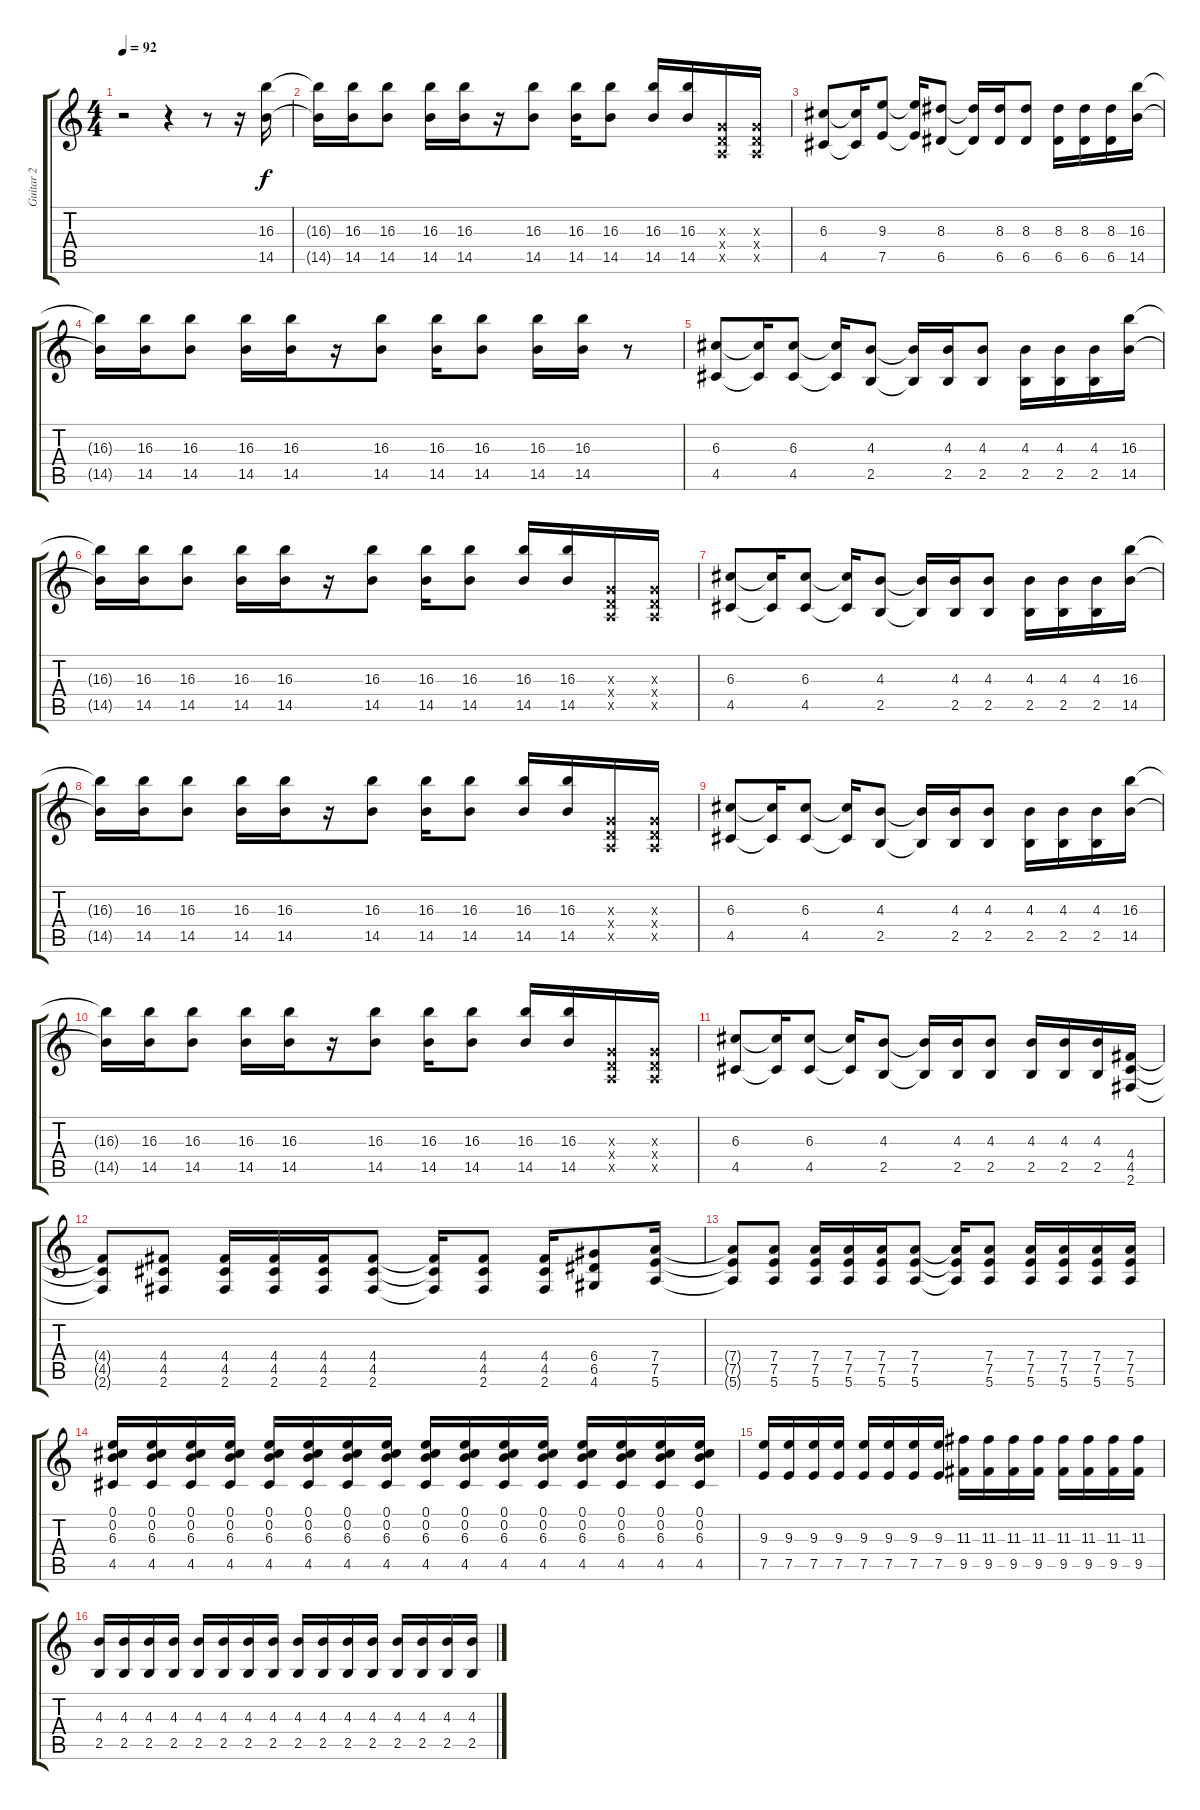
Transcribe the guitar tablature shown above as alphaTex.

\track ("Guitar 2" "Guitar 2") {instrument distortionguitar}
\staff {score tabs}
\tuning (E4 B3 G3 D3 A2 E2) {hide}
\ts (4 4)
\tempo 92
\clef g2
\ks c
r.2{dy f instrument distortionguitar} r.4 r.8 r.16 (16.3 14.5).16 |
(16.3{t} 14.5{t}).16 (16.3 14.5).16 (16.3 14.5).8 (16.3 14.5).16 (16.3 14.5).16 r.16 (16.3 14.5).8 (16.3 14.5).16 (16.3 14.5).8 (16.3 14.5).16 (16.3 14.5).16 (0.3{x} 0.4{x} 0.5{x}).16 (0.3{x} 0.4{x} 0.5{x}).16 |
(6.3 4.5).8 (6.3{t} 4.5{t}).16 (9.3 7.5).8 (9.3{t} 7.5{t}).16 (8.3 6.5).8 (8.3{t} 6.5{t}).16 (8.3 6.5).16 (8.3 6.5).8 (8.3 6.5).16 (8.3 6.5).16 (8.3 6.5).16 (16.3 14.5).16 |
(16.3{t} 14.5{t}).16 (16.3 14.5).16 (16.3 14.5).8 (16.3 14.5).16 (16.3 14.5).16 r.16 (16.3 14.5).8 (16.3 14.5).16 (16.3 14.5).8 (16.3 14.5).16 (16.3 14.5).16 r.8 |
(6.3 4.5).8 (6.3{t} 4.5{t}).16 (6.3 4.5).8 (6.3{t} 4.5{t}).16 (4.3 2.5).8 (4.3{t} 2.5{t}).16 (4.3 2.5).16 (4.3 2.5).8 (4.3 2.5).16 (4.3 2.5).16 (4.3 2.5).16 (16.3 14.5).16 |
(16.3{t} 14.5{t}).16 (16.3 14.5).16 (16.3 14.5).8 (16.3 14.5).16 (16.3 14.5).16 r.16 (16.3 14.5).8 (16.3 14.5).16 (16.3 14.5).8 (16.3 14.5).16 (16.3 14.5).16 (0.3{x} 0.4{x} 0.5{x}).16 (0.3{x} 0.4{x} 0.5{x}).16 |
(6.3 4.5).8 (6.3{t} 4.5{t}).16 (6.3 4.5).8 (6.3{t} 4.5{t}).16 (4.3 2.5).8 (4.3{t} 2.5{t}).16 (4.3 2.5).16 (4.3 2.5).8 (4.3 2.5).16 (4.3 2.5).16 (4.3 2.5).16 (16.3 14.5).16 |
(16.3{t} 14.5{t}).16 (16.3 14.5).16 (16.3 14.5).8 (16.3 14.5).16 (16.3 14.5).16 r.16 (16.3 14.5).8 (16.3 14.5).16 (16.3 14.5).8 (16.3 14.5).16 (16.3 14.5).16 (0.3{x} 0.4{x} 0.5{x}).16 (0.3{x} 0.4{x} 0.5{x}).16 |
(6.3 4.5).8 (6.3{t} 4.5{t}).16 (6.3 4.5).8 (6.3{t} 4.5{t}).16 (4.3 2.5).8 (4.3{t} 2.5{t}).16 (4.3 2.5).16 (4.3 2.5).8 (4.3 2.5).16 (4.3 2.5).16 (4.3 2.5).16 (16.3 14.5).16 |
(16.3{t} 14.5{t}).16 (16.3 14.5).16 (16.3 14.5).8 (16.3 14.5).16 (16.3 14.5).16 r.16 (16.3 14.5).8 (16.3 14.5).16 (16.3 14.5).8 (16.3 14.5).16 (16.3 14.5).16 (0.3{x} 0.4{x} 0.5{x}).16 (0.3{x} 0.4{x} 0.5{x}).16 |
(6.3 4.5).8 (6.3{t} 4.5{t}).16 (6.3 4.5).8 (6.3{t} 4.5{t}).16 (4.3 2.5).8 (4.3{t} 2.5{t}).16 (4.3 2.5).16 (4.3 2.5).8 (4.3 2.5).16 (4.3 2.5).16 (4.3 2.5).16 (4.4 4.5 2.6).16 |
(4.4{t} 4.5{t} 2.6{t}).8 (4.4 4.5 2.6).8 (4.4 4.5 2.6).16 (4.4 4.5 2.6).16 (4.4 4.5 2.6).16 (4.4 4.5 2.6).8 (4.4{t} 4.5{t} 2.6{t}).16 (4.4 4.5 2.6).8 (4.4 4.5 2.6).16 (6.4 6.5 4.6).8 (7.4 7.5 5.6).16 |
(7.4{t} 7.5{t} 5.6{t}).8 (7.4 7.5 5.6).8 (7.4 7.5 5.6).16 (7.4 7.5 5.6).16 (7.4 7.5 5.6).16 (7.4 7.5 5.6).8 (7.4{t} 7.5{t} 5.6{t}).16 (7.4 7.5 5.6).8 (7.4 7.5 5.6).16 (7.4 7.5 5.6).16 (7.4 7.5 5.6).16 (7.4 7.5 5.6).16 |
(0.1 0.2 6.3 4.5).16 (0.1 0.2 6.3 4.5).16 (0.1 0.2 6.3 4.5).16 (0.1 0.2 6.3 4.5).16 (0.1 0.2 6.3 4.5).16 (0.1 0.2 6.3 4.5).16 (0.1 0.2 6.3 4.5).16 (0.1 0.2 6.3 4.5).16 (0.1 0.2 6.3 4.5).16 (0.1 0.2 6.3 4.5).16 (0.1 0.2 6.3 4.5).16 (0.1 0.2 6.3 4.5).16 (0.1 0.2 6.3 4.5).16 (0.1 0.2 6.3 4.5).16 (0.1 0.2 6.3 4.5).16 (0.1 0.2 6.3 4.5).16 |
(9.3 7.5).16 (9.3 7.5).16 (9.3 7.5).16 (9.3 7.5).16 (9.3 7.5).16 (9.3 7.5).16 (9.3 7.5).16 (9.3 7.5).16 (11.3 9.5).16 (11.3 9.5).16 (11.3 9.5).16 (11.3 9.5).16 (11.3 9.5).16 (11.3 9.5).16 (11.3 9.5).16 (11.3 9.5).16 |
(4.3 2.5).16 (4.3 2.5).16 (4.3 2.5).16 (4.3 2.5).16 (4.3 2.5).16 (4.3 2.5).16 (4.3 2.5).16 (4.3 2.5).16 (4.3 2.5).16 (4.3 2.5).16 (4.3 2.5).16 (4.3 2.5).16 (4.3 2.5).16 (4.3 2.5).16 (4.3 2.5).16 (4.3 2.5).16
